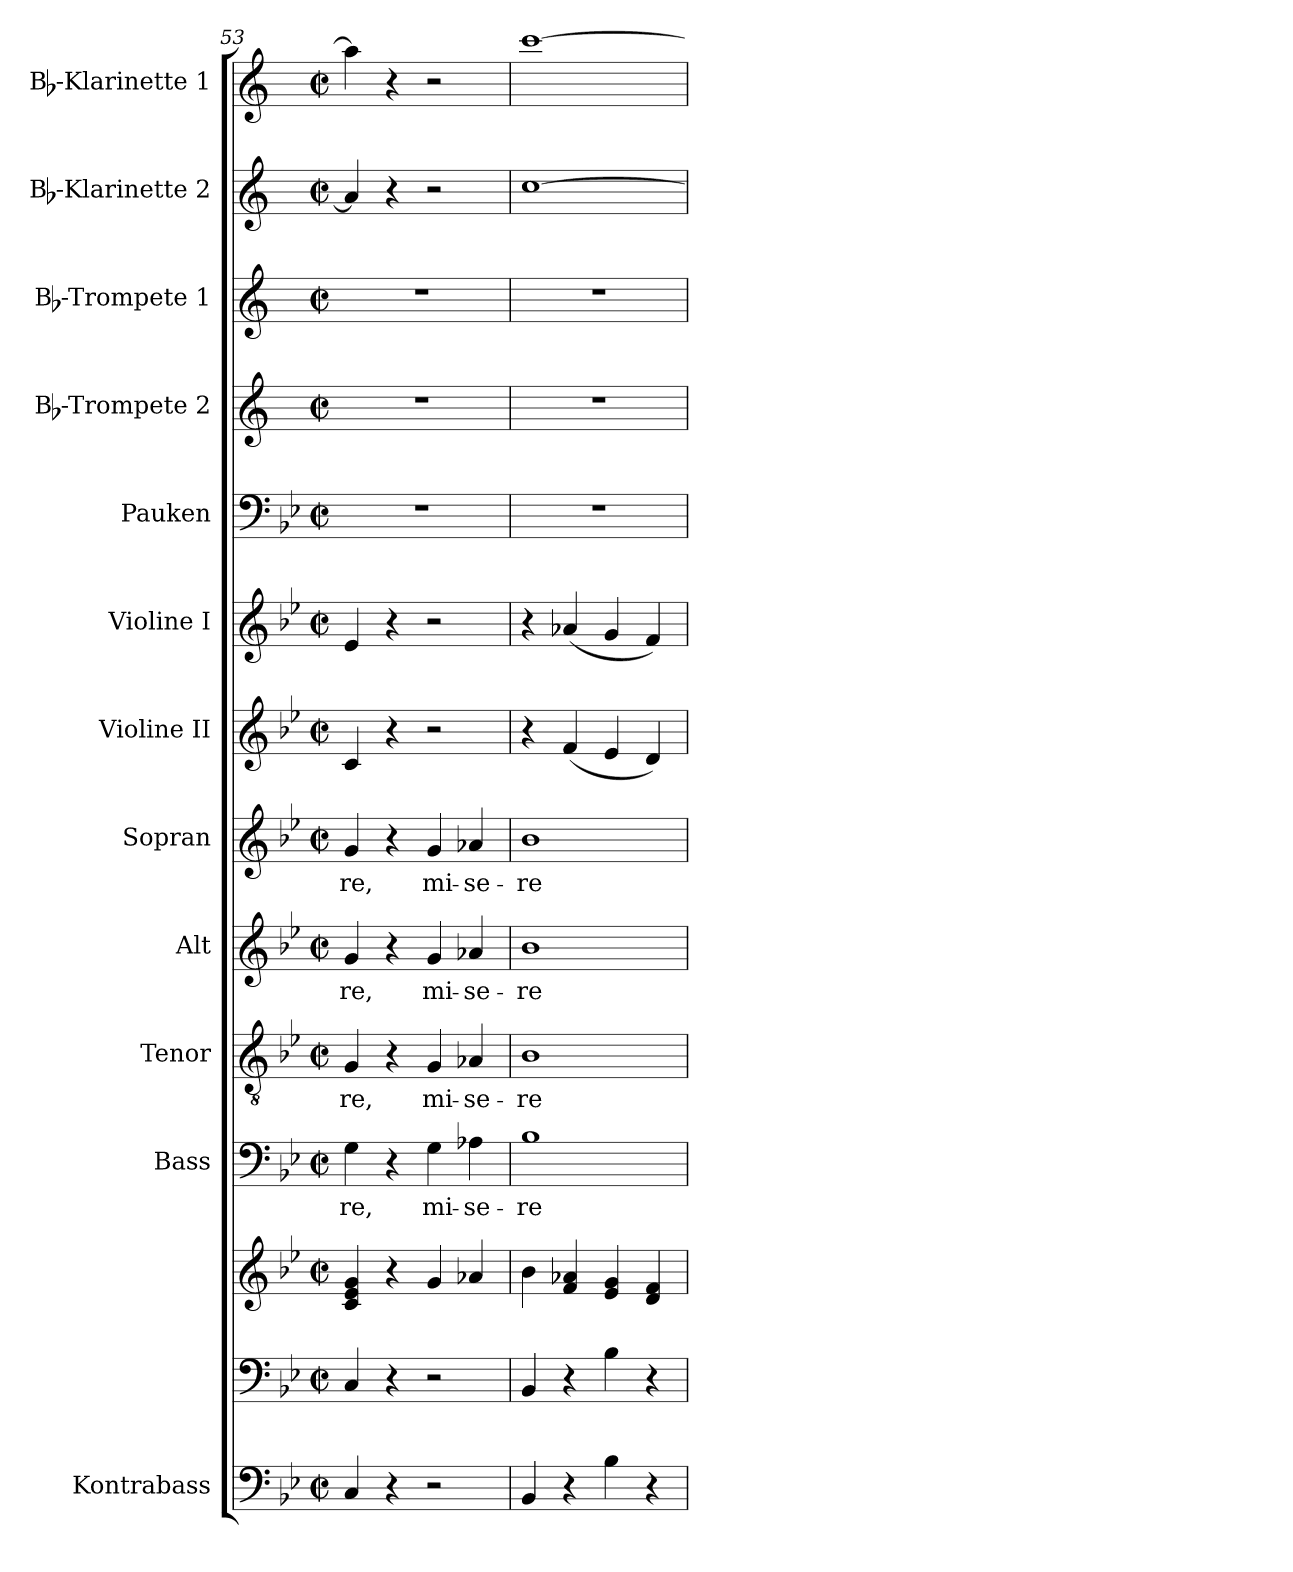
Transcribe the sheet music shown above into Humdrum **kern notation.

**kern	**kern	**kern	**kern	**text	**kern	**text	**kern	**text	**kern	**text	**kern	**kern	**kern	**kern	**kern	**kern	**kern
*part13	*part12	*part12	*part11	*part11	*part10	*part10	*part9	*part9	*part8	*part8	*part7	*part6	*part5	*part4	*part3	*part2	*part1
*staff14	*staff13	*staff12	*staff11	*staff11	*staff10	*staff10	*staff9	*staff9	*staff8	*staff8	*staff7	*staff6	*staff5	*staff4	*staff3	*staff2	*staff1
*I"Kontrabass	*	*	*I"Bass	*	*I"Tenor	*	*I"Alt	*	*I"Sopran	*	*I"Violine II	*I"Violine I	*I"Pauken	*I"Bb-Trompete 2	*I"Bb-Trompete 1	*I"Bb-Klarinette 2	*I"Bb-Klarinette 1
*I'Kb.	*	*	*I'B.	*	*I'T.	*	*I'A.	*	*I'S.	*	*I'Vl. II	*I'Vl. I	*I'Pk.	*I'Bb Trp. 2	*I'Bb Trp. 1	*I'Bb Kl. 2	*I'Bb Kl. 1
*clefF4	*clefF4	*clefG2	*clefF4	*	*clefGv2	*	*clefG2	*	*clefG2	*	*clefG2	*clefG2	*clefF4	*clefG2	*clefG2	*clefG2	*clefG2
*ITrd7c12	*	*	*	*	*	*	*	*	*	*	*	*	*	*ITrd1c2	*ITrd1c2	*ITrd1c2	*ITrd1c2
*k[b-e-]	*k[b-e-]	*k[b-e-]	*k[b-e-]	*	*k[b-e-]	*	*k[b-e-]	*	*k[b-e-]	*	*k[b-e-]	*k[b-e-]	*k[b-e-]	*k[b-e-]	*k[b-e-]	*k[b-e-]	*k[b-e-]
*B-:	*B-:	*B-:	*B-:	*	*B-:	*	*B-:	*	*B-:	*	*B-:	*B-:	*B-:	*B-:	*B-:	*B-:	*B-:
*M2/2	*M2/2	*M2/2	*M2/2	*	*M2/2	*	*M2/2	*	*M2/2	*	*M2/2	*M2/2	*M2/2	*M2/2	*M2/2	*M2/2	*M2/2
*met(c|)	*met(c|)	*met(c|)	*met(c|)	*	*met(c|)	*	*met(c|)	*	*met(c|)	*	*met(c|)	*met(c|)	*met(c|)	*met(c|)	*met(c|)	*met(c|)	*met(c|)
=53	=53	=53	=53	=53	=53	=53	=53	=53	=53	=53	=53	=53	=53	=53	=53	=53	=53
!	!	!	!	!LO:LY:b	!	!LO:LY:b	!	!LO:LY:b	!	!LO:LY:b	!	!	!	!	!	!	!
4CC/	4C/	4c/ 4e-/ 4g/	4G\	-re,	4G/	-re,	4g/	-re,	4g/	-re,	4c/	4e-/	1r	1r	1r	4g/]	4gg\]
4r	4r	4r	4r	.	4r	.	4r	.	4r	.	4r	4r	.	.	.	4r	4r
!	!	!	!	!LO:LY:b	!	!LO:LY:b	!	!LO:LY:b	!	!LO:LY:b	!	!	!	!	!	!	!
2r	2r	4g/	4G\	mi-	4G/	mi-	4g/	mi-	4g/	mi-	2r	2r	.	.	.	2r	2r
!	!	!	!	!LO:LY:b	!	!LO:LY:b	!	!LO:LY:b	!	!LO:LY:b	!	!	!	!	!	!	!
.	.	4a-X/	4A-X\	-se-	4A-X/	-se-	4a-X/	-se-	4a-X/	-se-	.	.	.	.	.	.	.
=54	=54	=54	=54	=54	=54	=54	=54	=54	=54	=54	=54	=54	=54	=54	=54	=54	=54
!	!	!	!	!LO:LY:b	!	!LO:LY:b	!	!LO:LY:b	!	!LO:LY:b	!	!	!	!	!	!	!
4BBB-/	4BB-/	4b-\	1B-	-re-	1B-	-re-	1b-	-re-	1b-	-re-	4r	4r	1r	1r	1r	[1b-	[1bb-
4r	4r	4f/ 4a-X/	.	.	.	.	.	.	.	.	(<4f/	(<4a-X/	.	.	.	.	.
4BB-\	4B-\	4e-/ 4g/	.	.	.	.	.	.	.	.	4e-/	4g/	.	.	.	.	.
4r	4r	4d/ 4f/	.	.	.	.	.	.	.	.	4d/)	4f/)	.	.	.	.	.
=	=	=	=	=	=	=	=	=	=	=	=	=	=	=	=	=	=
*-	*-	*-	*-	*-	*-	*-	*-	*-	*-	*-	*-	*-	*-	*-	*-	*-	*-
